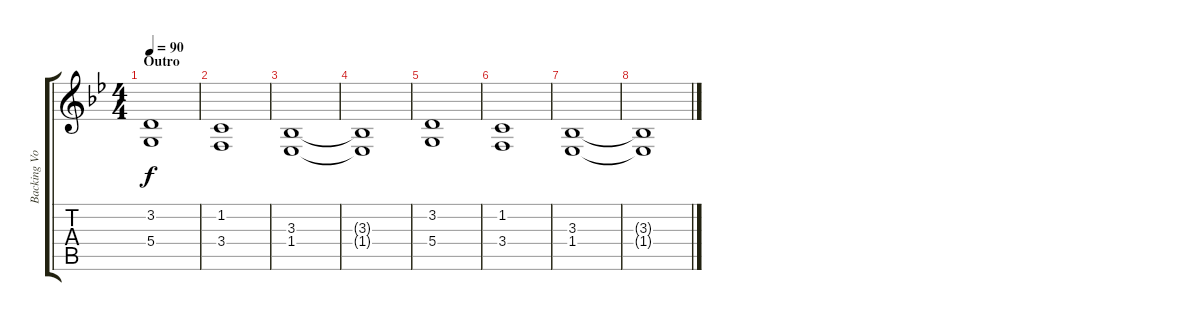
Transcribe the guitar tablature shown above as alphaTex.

\track ("Backing Vocals" "Backing Vo") {instrument altosax}
\staff {score tabs}
\tuning (E4 B3 G3 D3 A2 E2) {hide}
\ts (4 4)
\section ("" "Outro")
\tempo 90
\clef g2
\ks bb
(3.2 5.4).1{dy f} |
(1.2 3.4).1 |
(3.3 1.4).1 |
(3.3{t} 1.4{t}).1 |
(3.2 5.4).1 |
(1.2 3.4).1 |
(3.3 1.4).1 |
(3.3{t} 1.4{t}).1
